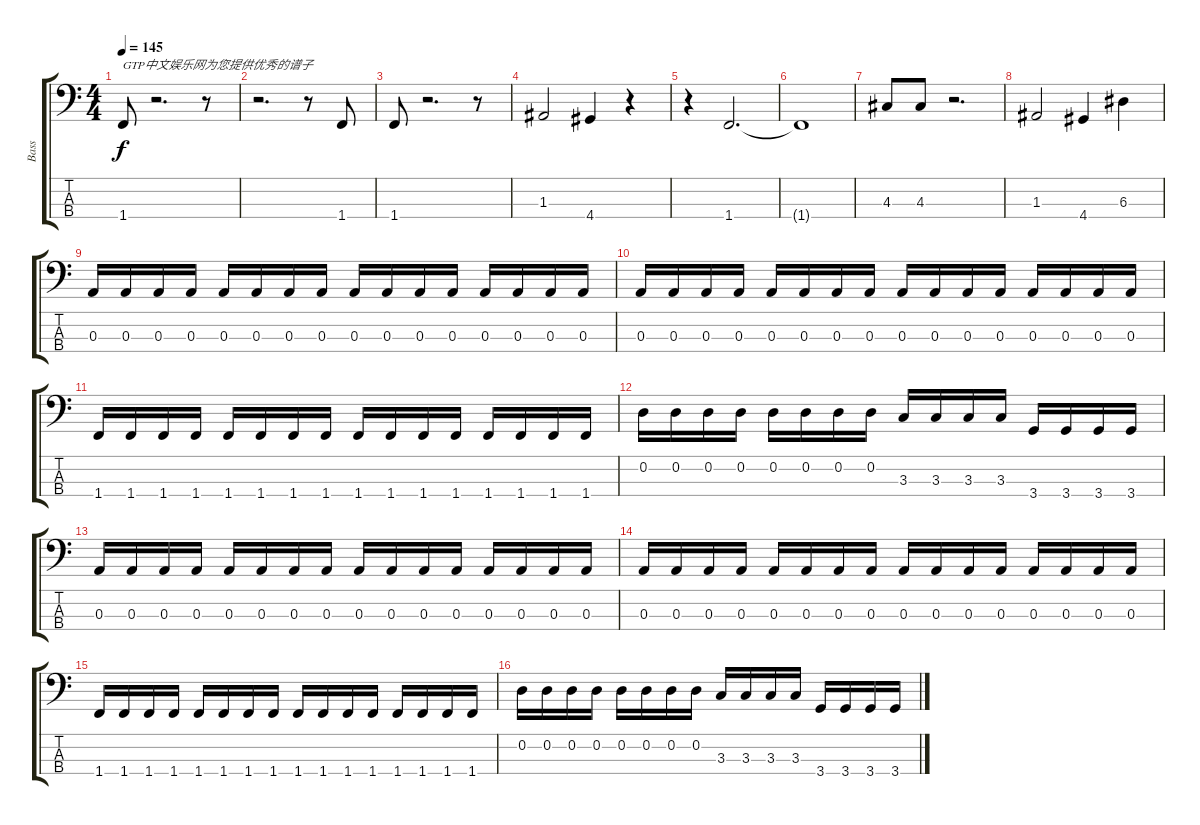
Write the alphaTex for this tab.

\track ("Bass" "Bass") {instrument electricbasspick}
\staff {score tabs}
\tuning (G2 D2 A1 E1) {hide}
\ts (4 4)
\tempo 145
\clef f4
\ks c
1.4.8{txt "GTP中文娱乐网为您提供优秀的谱子" dy f instrument electricbasspick} r.2{d} r.8 |
r.2{d} r.8 1.4.8 |
1.4.8 r.2{d} r.8 |
1.3.2 4.4.4 r.4 |
r.4 1.4.2{d} |
1.4{t}.1 |
4.3.8 4.3.8 r.2{d} |
1.3.2 4.4.4 6.3.4 |
0.3.16 0.3.16 0.3.16 0.3.16 0.3.16 0.3.16 0.3.16 0.3.16 0.3.16 0.3.16 0.3.16 0.3.16 0.3.16 0.3.16 0.3.16 0.3.16 |
0.3.16 0.3.16 0.3.16 0.3.16 0.3.16 0.3.16 0.3.16 0.3.16 0.3.16 0.3.16 0.3.16 0.3.16 0.3.16 0.3.16 0.3.16 0.3.16 |
1.4.16 1.4.16 1.4.16 1.4.16 1.4.16 1.4.16 1.4.16 1.4.16 1.4.16 1.4.16 1.4.16 1.4.16 1.4.16 1.4.16 1.4.16 1.4.16 |
0.2.16 0.2.16 0.2.16 0.2.16 0.2.16 0.2.16 0.2.16 0.2.16 3.3.16 3.3.16 3.3.16 3.3.16 3.4.16 3.4.16 3.4.16 3.4.16 |
0.3.16 0.3.16 0.3.16 0.3.16 0.3.16 0.3.16 0.3.16 0.3.16 0.3.16 0.3.16 0.3.16 0.3.16 0.3.16 0.3.16 0.3.16 0.3.16 |
0.3.16 0.3.16 0.3.16 0.3.16 0.3.16 0.3.16 0.3.16 0.3.16 0.3.16 0.3.16 0.3.16 0.3.16 0.3.16 0.3.16 0.3.16 0.3.16 |
1.4.16 1.4.16 1.4.16 1.4.16 1.4.16 1.4.16 1.4.16 1.4.16 1.4.16 1.4.16 1.4.16 1.4.16 1.4.16 1.4.16 1.4.16 1.4.16 |
0.2.16 0.2.16 0.2.16 0.2.16 0.2.16 0.2.16 0.2.16 0.2.16 3.3.16 3.3.16 3.3.16 3.3.16 3.4.16 3.4.16 3.4.16 3.4.16
